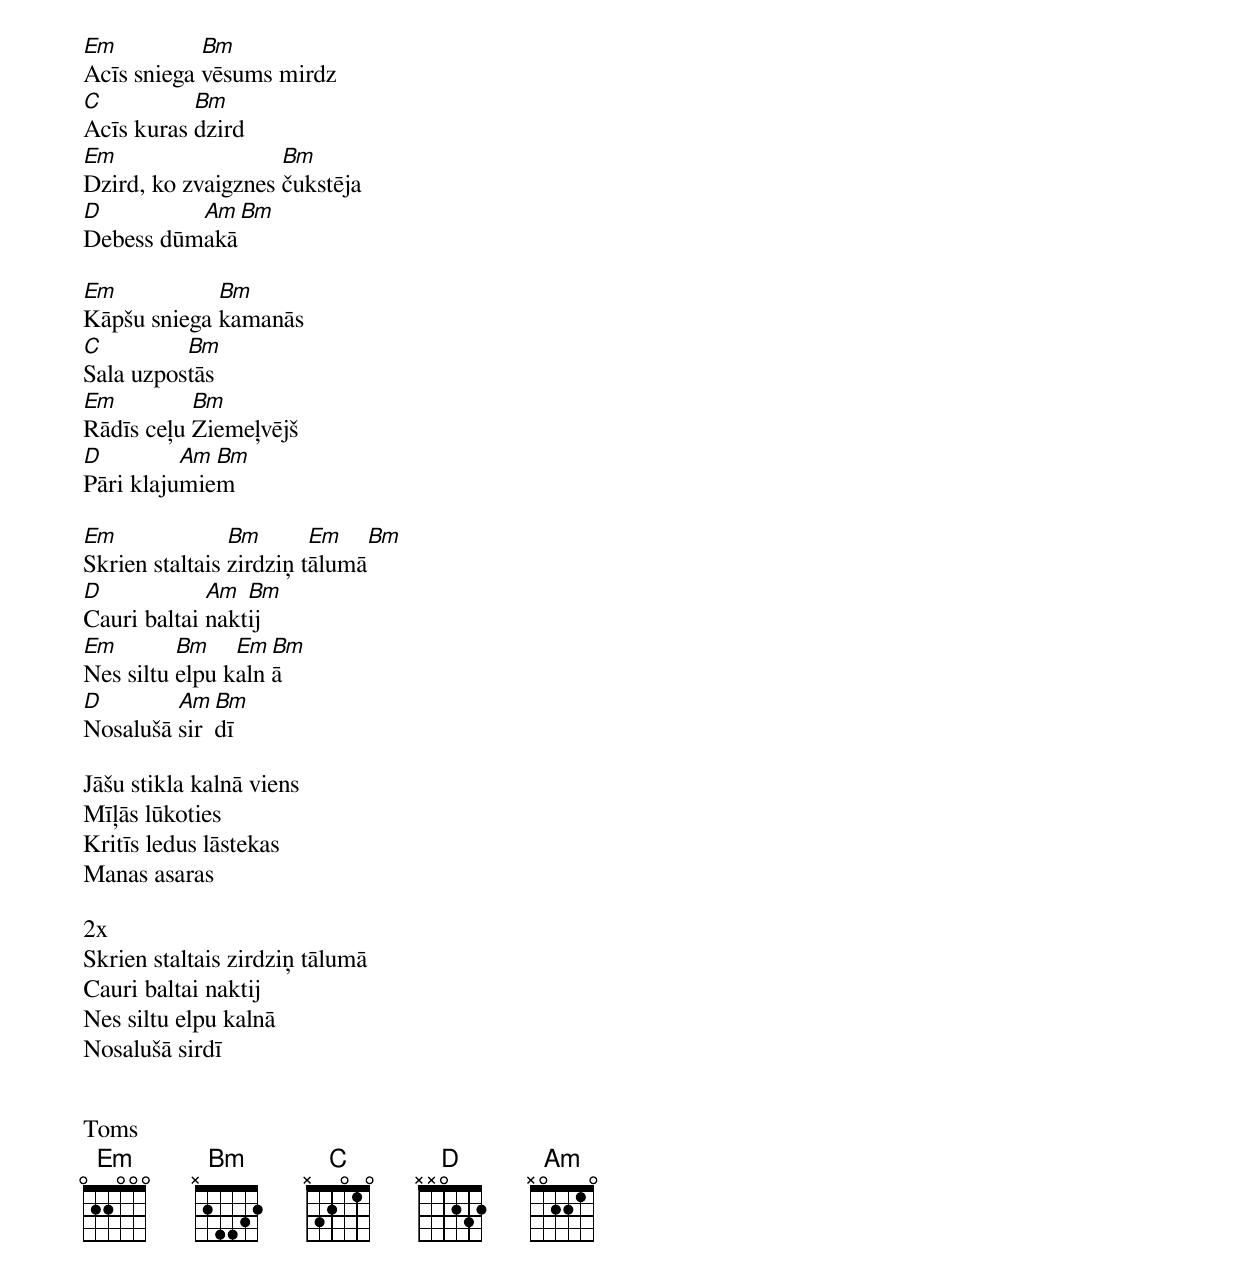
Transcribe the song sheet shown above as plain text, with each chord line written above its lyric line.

Em          Bm
Acīs sniega vēsums mirdz
C          Bm
Acīs kuras dzird
Em                  Bm
Dzird, ko zvaigznes čukstēja
D         Am Bm
Debess dūmakā

Em           Bm
Kāpšu sniega kamanās
C         Bm
Sala uzpostās
Em         Bm
Rādīs ceļu Ziemeļvējš
D         Am Bm
Pāri klajumiem

Em              Bm       Em   Bm
Skrien staltais zirdziņ tālumā
D            Am  Bm
Cauri baltai naktij
Em        Bm    Em Bm
Nes siltu elpu kalnā
D        Am Bm
Nosalušā sirdī

Jāšu stikla kalnā viens
Mīļās lūkoties
Kritīs ledus lāstekas
Manas asaras

2x
Skrien staltais zirdziņ tālumā
Cauri baltai naktij
Nes siltu elpu kalnā
Nosalušā sirdī


Toms
